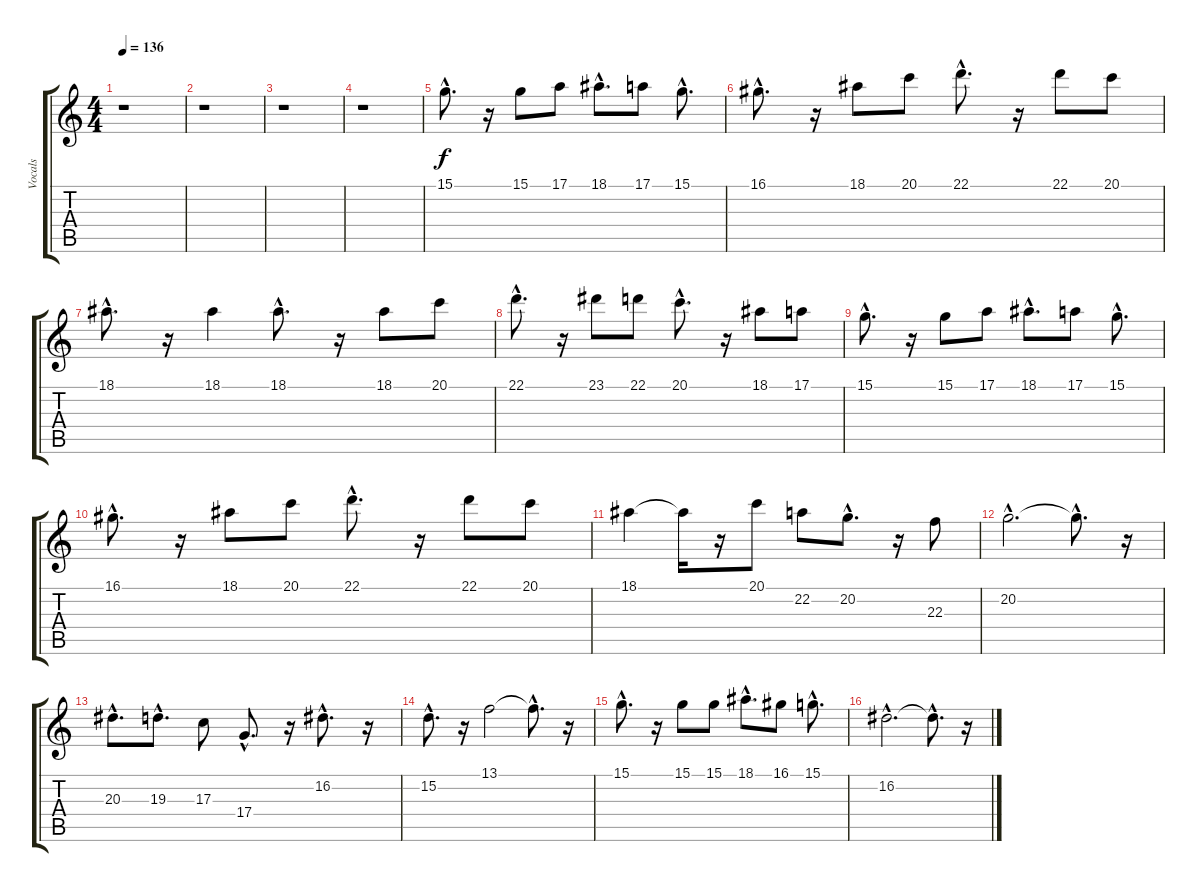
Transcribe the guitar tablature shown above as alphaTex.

\track ("Vocals" "Vocals") {instrument synthbrass2}
\staff {score tabs}
\tuning (E4 B3 G3 D3 A2 E2) {hide}
\ts (4 4)
\tempo 136
\clef g2
\ks c
r.1{dy f} |
r.1 |
r.1 |
r.1 |
15.1{hac}.8{d} r.16 15.1.8 17.1.8 18.1{hac}.8{d} 17.1.8 15.1{hac}.8{d} |
16.1{hac}.8{d} r.16 18.1.8 20.1.8 22.1{hac}.8{d} r.16 22.1.8 20.1.8 |
18.1{hac}.8{d} r.16 18.1.4 18.1{hac}.8{d} r.16 18.1.8 20.1.8 |
22.1{hac}.8{d} r.16 23.1.8 22.1.8 20.1{hac}.8{d} r.16 18.1.8 17.1.8 |
15.1{hac}.8{d} r.16 15.1.8 17.1.8 18.1{hac}.8{d} 17.1.8 15.1{hac}.8{d} |
16.1{hac}.8{d} r.16 18.1.8 20.1.8 22.1{hac}.8{d} r.16 22.1.8 20.1.8 |
18.1.4 18.1{t}.16 r.16 20.1.8 22.2.8 20.2{hac}.8{d} r.16 22.3.8 |
20.2{hac}.2{d} 20.2{hac t}.8{d} r.16 |
20.3{hac}.8{d} 19.3{hac}.8{d} 17.3.8 17.4{hac}.8{d} r.16 16.2{hac}.8{d} r.16 |
15.2{hac}.8{d} r.16 13.1.2 13.1{hac t}.8{d} r.16 |
15.1{hac}.8{d} r.16 15.1.8 15.1.8 18.1{hac}.8{d} 16.1.8 15.1{hac}.8{d} |
16.2{hac}.2{d} 16.2{hac t}.8{d} r.16
